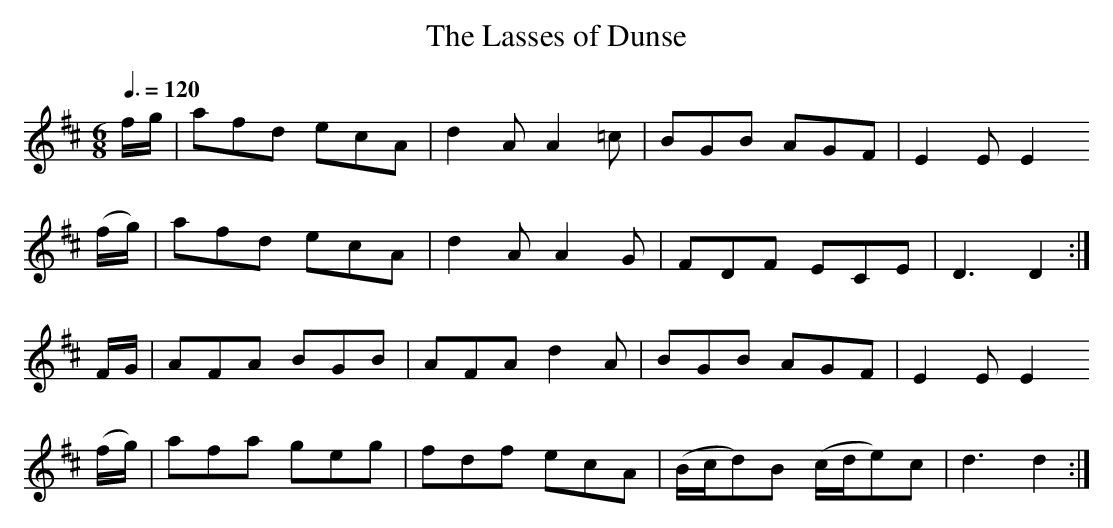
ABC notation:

X:1
T:The Lasses of Dunse
M:6/8
L:1/8
Q:3/8=120
K:D
 f/g/ | afd ecA | d2A A2=c | BGB AGF | E2E E2
(f/g/) | afd ecA | d2A A2G | FDF ECE | D3 D2 :|
 F/G/ | AFA BGB | AFA d2A | BGB AGF | E2E E2
(f/g/) | afa geg | fdf ecA | (B/c/d)B (c/d/e)c | d3 d2 :|
